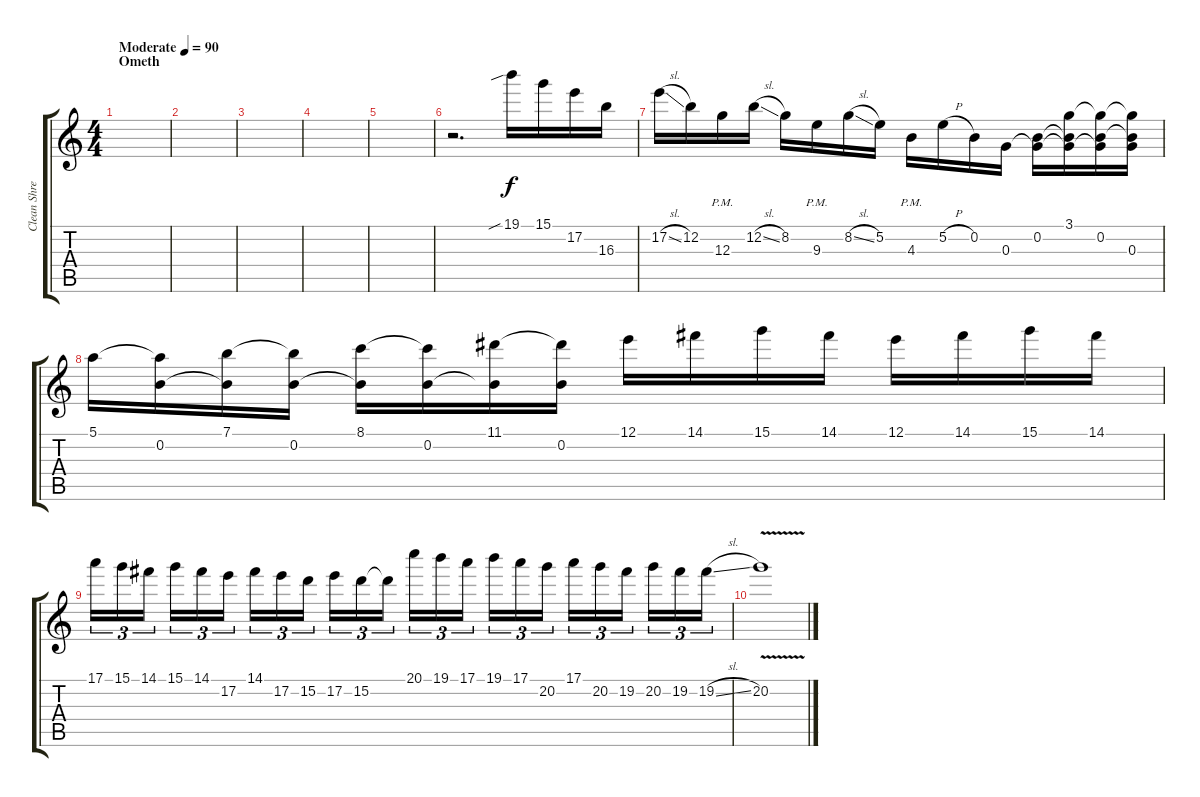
\track ("Clean Shredathon" "Clean Shre") {instrument electricguitarjazz}
\staff {score tabs}
\tuning (E4 B3 G3 D3 A2 E2) {hide}
\ts (4 4)
\section ("" "Ometh")
\tempo (90 "Moderate")
\clef g2
\ks c
|
|
|
|
|
r.2{d} 19.1{sib}.16 15.1.16 17.2.16 16.3.16 |
17.2{sl}.16 12.2.16 12.3{pm}.16 12.2{sl}.16 8.2.16 9.3{pm}.16 8.2{sl}.16 5.2.16 4.3{pm}.16 5.2{h}.16 0.2.16 0.3.16 (0.2 0.3{t}).16 (3.1 0.2{t} 0.3{t}).16 (3.1{t} 0.2 0.3{t}).16 (3.1{t} 0.2{t} 0.3).16 |
5.1.16 (5.1{t} 0.2).16 (7.1 0.2{t}).16 (7.1{t} 0.2).16 (8.1 0.2{t}).16 (8.1{t} 0.2).16 (11.1 0.2{t}).16 (11.1{t} 0.2).16 12.1.16 14.1.16 15.1.16 14.1.16 12.1.16 14.1.16 15.1.16 14.1.16 |
17.1.16{tu (3 2)} 15.1.16{tu (3 2)} 14.1.16{tu (3 2) beam splitsecondary} 15.1.16{tu (3 2)} 14.1.16{tu (3 2)} 17.2.16{tu (3 2)} 14.1.16{tu (3 2)} 17.2.16{tu (3 2)} 15.2.16{tu (3 2) beam splitsecondary} 17.2.16{tu (3 2)} 15.2.16{tu (3 2)} 15.2{t}.16{tu (3 2)} 20.1.16{tu (3 2)} 19.1.16{tu (3 2)} 17.1.16{tu (3 2) beam splitsecondary} 19.1.16{tu (3 2)} 17.1.16{tu (3 2)} 20.2.16{tu (3 2)} 17.1.16{tu (3 2)} 20.2.16{tu (3 2)} 19.2.16{tu (3 2) beam splitsecondary} 20.2.16{tu (3 2)} 19.2.16{tu (3 2)} 19.2{sl}.16{tu (3 2)} |
20.2{v}.1
